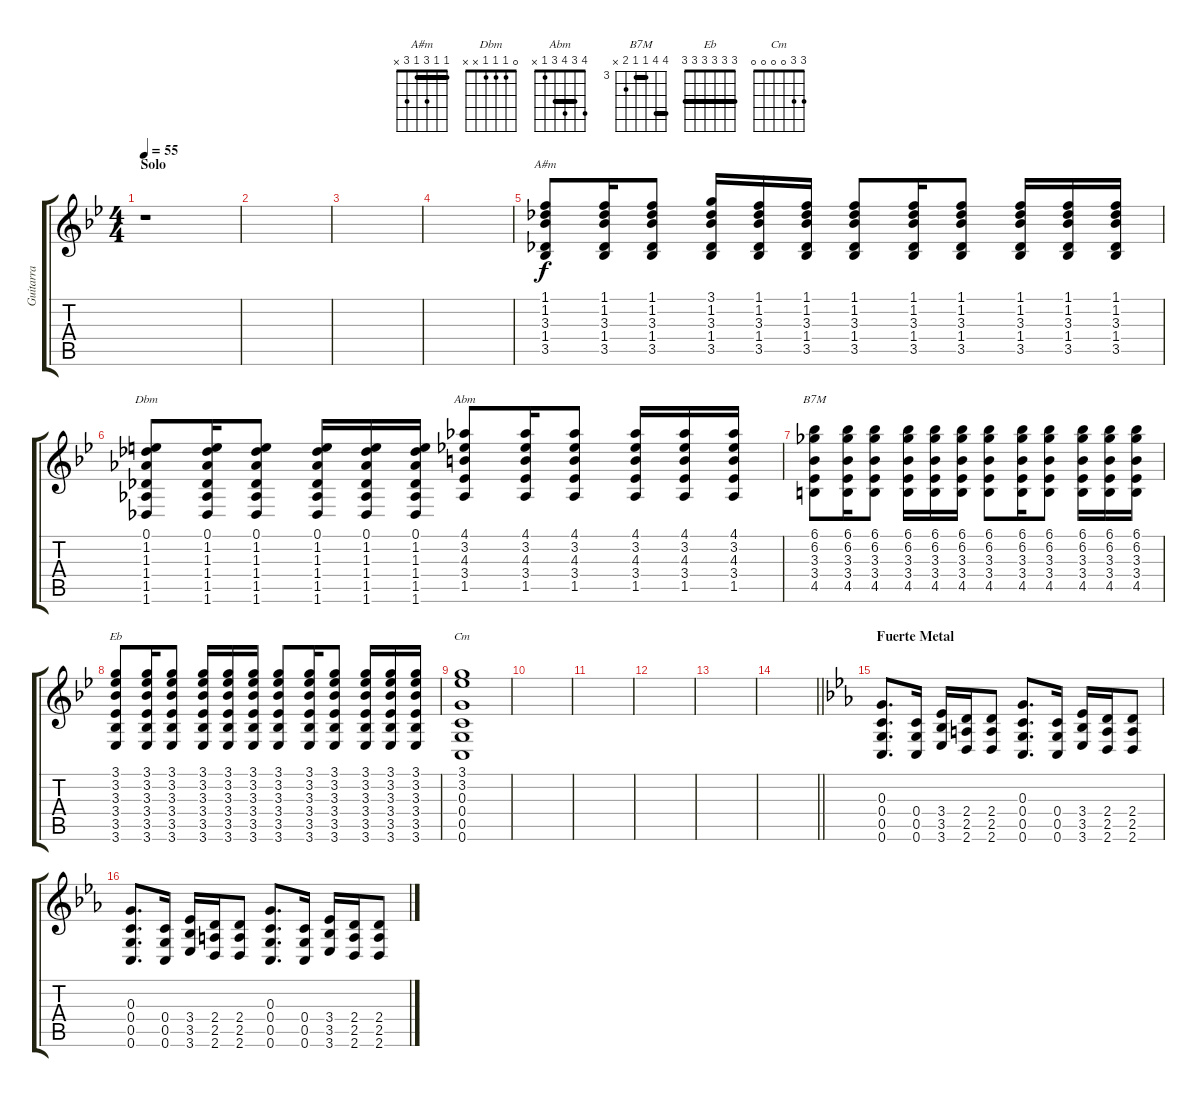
\track ("Guitarra" "Guitarra") {instrument distortionguitar}
\staff {score tabs}
\tuning (E4 C4 G3 C3 G2 C2) {hide}
\chord ("A#m" 1 1 3 1 3 x) {barre 1}
\chord ("Dbm" 0 1 1 1 x x)
\chord ("Abm" 4 3 4 3 1 x) {barre 3}
\chord ("B7M" 6 6 3 3 4 x) {firstfret 3 barre (3 6)}
\chord ("Eb" 3 3 3 3 3 3) {barre 3}
\chord ("Cm" 3 3 0 0 0 0)
\ts (4 4)
\section ("" "Solo")
\tempo 55
\clef g2
\ks bb
r.1{dy f volume 13 instrument acousticguitarnylon} |
|
|
|
(1.1 1.2 3.3 1.4 3.5).8{ch "A#m"} (1.1 1.2 3.3 1.4 3.5).16 (1.1 1.2 3.3 1.4 3.5).8 (3.1 1.2 3.3 1.4 3.5).16 (1.1 1.2 3.3 1.4 3.5).16 (1.1 1.2 3.3 1.4 3.5).16 (1.1 1.2 3.3 1.4 3.5).8 (1.1 1.2 3.3 1.4 3.5).16 (1.1 1.2 3.3 1.4 3.5).8 (1.1 1.2 3.3 1.4 3.5).16 (1.1 1.2 3.3 1.4 3.5).16 (1.1 1.2 3.3 1.4 3.5).16 |
(0.1 1.2 1.3 1.4 1.5 1.6).8{ch "Dbm"} (0.1 1.2 1.3 1.4 1.5 1.6).16 (0.1 1.2 1.3 1.4 1.5 1.6).8 (0.1 1.2 1.3 1.4 1.5 1.6).16 (0.1 1.2 1.3 1.4 1.5 1.6).16 (0.1 1.2 1.3 1.4 1.5 1.6).16 (4.1 3.2 4.3 3.4 1.5).8{ch "Abm"} (4.1 3.2 4.3 3.4 1.5).16 (4.1 3.2 4.3 3.4 1.5).8 (4.1 3.2 4.3 3.4 1.5).16 (4.1 3.2 4.3 3.4 1.5).16 (4.1 3.2 4.3 3.4 1.5).16 |
(6.1 6.2 3.3 3.4 4.5).8{ch "B7M"} (6.1 6.2 3.3 3.4 4.5).16 (6.1 6.2 3.3 3.4 4.5).8 (6.1 6.2 3.3 3.4 4.5).16 (6.1 6.2 3.3 3.4 4.5).16 (6.1 6.2 3.3 3.4 4.5).16 (6.1 6.2 3.3 3.4 4.5).8 (6.1 6.2 3.3 3.4 4.5).16 (6.1 6.2 3.3 3.4 4.5).8 (6.1 6.2 3.3 3.4 4.5).16 (6.1 6.2 3.3 3.4 4.5).16 (6.1 6.2 3.3 3.4 4.5).16 |
(3.1 3.2 3.3 3.4 3.5 3.6).8{ch "Eb"} (3.1 3.2 3.3 3.4 3.5 3.6).16 (3.1 3.2 3.3 3.4 3.5 3.6).8 (3.1 3.2 3.3 3.4 3.5 3.6).16 (3.1 3.2 3.3 3.4 3.5 3.6).16 (3.1 3.2 3.3 3.4 3.5 3.6).16 (3.1 3.2 3.3 3.4 3.5 3.6).8 (3.1 3.2 3.3 3.4 3.5 3.6).16 (3.1 3.2 3.3 3.4 3.5 3.6).8 (3.1 3.2 3.3 3.4 3.5 3.6).16 (3.1 3.2 3.3 3.4 3.5 3.6).16 (3.1 3.2 3.3 3.4 3.5 3.6).16 |
(3.1 3.2 0.3 0.4 0.5 0.6).1{ch "Cm"} |
|
|
|
|
\barLineRight lightlight
|
\section ("" "Fuerte Metal")
\ks cminor
(0.3 0.4 0.5 0.6).8{d} (0.4 0.5 0.6).16 (3.4 3.5 3.6).16 (2.4 2.5 2.6).16 (2.4 2.5 2.6).8 (0.3 0.4 0.5 0.6).8{d} (0.4 0.5 0.6).16 (3.4 3.5 3.6).16 (2.4 2.5 2.6).16 (2.4 2.5 2.6).8 |
(0.3 0.4 0.5 0.6).8{d} (0.4 0.5 0.6).16 (3.4 3.5 3.6).16 (2.4 2.5 2.6).16 (2.4 2.5 2.6).8 (0.3 0.4 0.5 0.6).8{d} (0.4 0.5 0.6).16 (3.4 3.5 3.6).16 (2.4 2.5 2.6).16 (2.4 2.5 2.6).8
